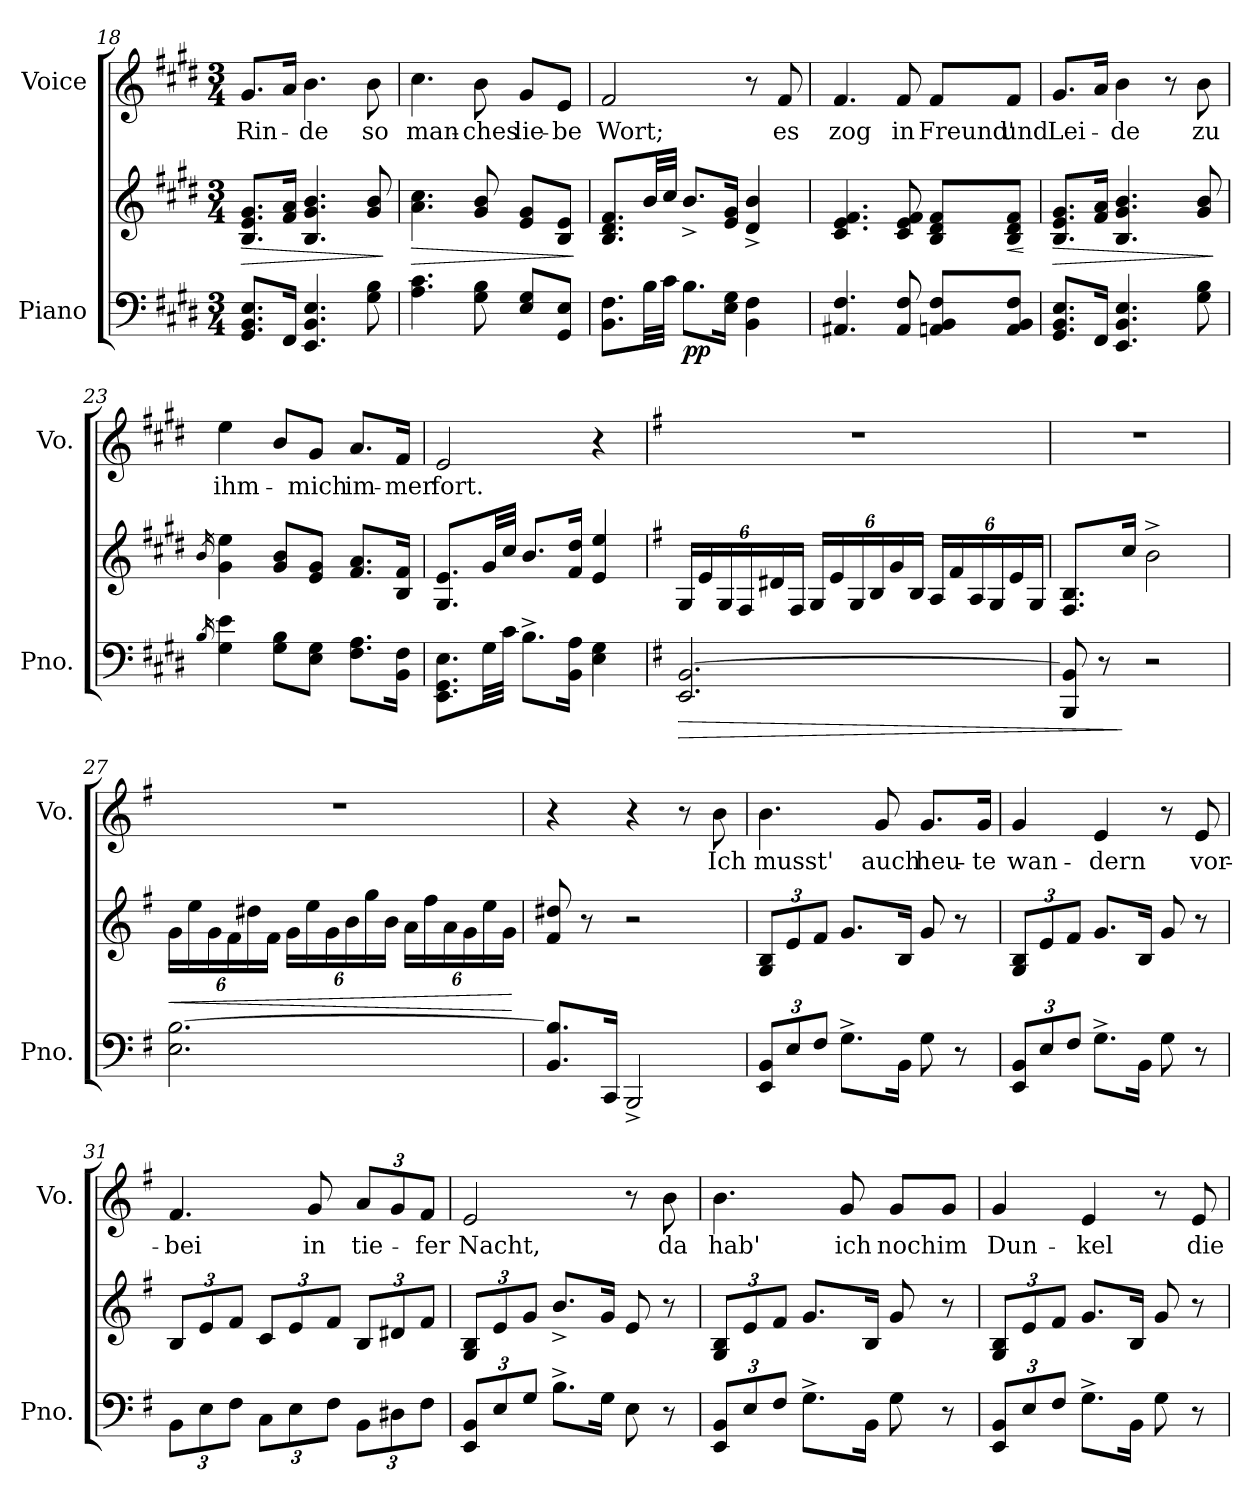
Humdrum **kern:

**kern	**kern	**dynam	**kern	**text
*part2	*part2	*part2	*part1	*part1
*staff3	*staff2	*staff2/3	*staff1	*staff1
*I"Piano	*	*	*I"Voice	*
*I'Pno.	*	*	*I'Vo.	*
!!LO:PB:g=z
*clefF4	*clefG2	*	*clefG2	*
*k[f#c#g#d#]	*k[f#c#g#d#]	*	*k[f#c#g#d#]	*
*M3/4	*M3/4	*	*M3/4	*
=18	=18	=18	=18	=18
!	!	!LO:HP:b	!	!LO:LY:b
8.GG#/ 8.BB/ 8.E/L	8.B/ 8.e/ 8.g#/L	>	8.g#/L	Rin-
16FF#/Jk	16f#/ 16a/Jk	.	16a/Jk	.
!	!	!	!	!LO:LY:b
4.EE/ 4.BB/ 4.E/	4.B/ 4.g#/ 4.b/	.	4.b\	-de
!	!	!	!	!LO:LY:b
8G#\ 8B\	8g#/ 8b/	.	8b\	so
.	.	]	.	.
=19	=19	=19	=19	=19
!	!	!LO:HP:b	!	!LO:LY:b
4.A\ 4.c#\	4.a\ 4.cc#\	>	4.cc#\	man-
!	!	!	!	!LO:LY:b
8G#\ 8B\	8g#/ 8b/	.	8b\	-ches
!	!	!	!	!LO:LY:b
8E/ 8G#/L	8e/ 8g#/L	.	8g#/L	lie-
!	!	!	!	!LO:LY:b
8GG#/ 8E/J	8B/ 8e/J	.	8e/J	-be
.	.	]	.	.
=20	=20	=20	=20	=20
!	!	!	!	!LO:LY:b
8.BB\ 8.F#\L	8.B/ 8.d#/ 8.f#/L	.	2f#/	Wort;
32B\LL	32b/LL	.	.	.
32c#\JJJ	32cc#/JJJ	.	.	.
!	!	!LO:DY:b=2	!	!
8.B\L	8.b^/L	pp	.	.
16E\ 16G#\Jk	16e/ 16g#/Jk	.	.	.
4BB\ 4F#\	4d#/^ 4b/^	.	8r	.
!	!	!	!	!LO:LY:b
.	.	.	8f#/	es
=21	=21	=21	=21	=21
!	!	!	!	!LO:LY:b
4.AA#X/ 4.F#/	4.c#/ 4.e/ 4.f#/	.	4.f#/	zog
!	!	!	!	!LO:LY:b
8AA#/ 8F#/	8c#/ 8e/ 8f#/	.	8f#/	in
!	!	!	!	!LO:LY:b
8AAn/ 8BB/ 8F#/L	8B/ 8d#/ 8f#/L	.	8f#/L	Freund'
!	!	!LO:HP:b	!	!LO:LY:b
8AA/ 8BB/ 8F#/J	8B/ 8d#/ 8f#/J	<	8f#/J	und
.	.	[	.	.
=22	=22	=22	=22	=22
!	!	!LO:HP:b	!	!LO:LY:b
8.GG#/ 8.BB/ 8.E/L	8.B/ 8.e/ 8.g#/L	>	8.g#/L	Lei-
16FF#/Jk	16f#/ 16a/Jk	.	16a/Jk	.
!	!	!	!	!LO:LY:b
4.EE/ 4.BB/ 4.E/	4.B/ 4.g#/ 4.b/	.	4b\	-de
.	.	.	8r	.
!	!	!	!	!LO:LY:b
8G#\ 8B\	8g#/ 8b/	.	8b\	zu
.	.	]	.	.
!!LO:PB:g=z
=23	=23	=23	=23	=23
16qB/	16qb/	.	.	.
!	!	!	!	!LO:LY:b
4G#\ 4e\	4g#\ 4ee\	.	4ee\	ihm-
8G#\ 8B\L	8g#/ 8b/L	.	8b/L	.
!	!	!	!	!LO:LY:b
8E\ 8G#\J	8e/ 8g#/J	.	8g#/J	-mich
!	!	!	!	!LO:LY:b
8.F#\ 8.A\L	8.f#/ 8.a/L	.	8.a/L	im-
!	!	!	!	!LO:LY:b
16BB\ 16F#\Jk	16B/ 16f#/Jk	.	16f#/Jk	-mer
=24	=24	=24	=24	=24
!	!	!	!	!LO:LY:b
8.EE\ 8.GG#\ 8.E\L	8.G#/ 8.e/L	.	2e/	fort.
32G#\LL	32g#/LL	.	.	.
32c#\JJJ	32cc#/JJJ	.	.	.
8.B^\L	8.b/L	.	.	.
16BB\ 16A\Jk	16f#/ 16dd#/Jk	.	.	.
4E\ 4G#\	4e/ 4ee/	.	4r	.
=25	=25	=25	=25	=25
*k[f#]	*k[f#]	*	*k[f#]	*
!	!	!LO:HP:b=2	!	!
*	*Xbrackettup	*	*	*
2.EE/ [2.BB/	24G/LL	>	2.r	.
.	24e/	.	.	.
.	24G/	.	.	.
.	24F#/	.	.	.
.	24d#X/	.	.	.
.	24F#/JJ	.	.	.
.	24G/LL	.	.	.
.	24e/	.	.	.
.	24G/	.	.	.
.	24B/	.	.	.
.	24g/	.	.	.
.	24B/JJ	.	.	.
.	24A/LL	.	.	.
.	24f#/	.	.	.
.	24A/	.	.	.
.	24G/	.	.	.
.	24e/	.	.	.
.	24G/JJ	.	.	.
!!LO:PB:g=z
=26	=26	=26	=26	=26
8BBB/ 8BB/]	8.F#/ 8.B/L	.	2.r	.
8r	.	.	.	.
.	16cc/Jk	]	.	.
2r	2b^\	.	.	.
=27	=27	=27	=27	=27
!	!	!LO:HP:b	!	!
2.E\ [2.B\	24g\LL	<	2.r	.
.	24ee\	.	.	.
.	24g\	.	.	.
.	24f#\	.	.	.
.	24dd#X\	.	.	.
.	24f#\JJ	.	.	.
.	24g\LL	.	.	.
.	24ee\	.	.	.
.	24g\	.	.	.
.	24b\	.	.	.
.	24gg\	.	.	.
.	24b\JJ	.	.	.
.	24a\LL	.	.	.
.	24ff#\	.	.	.
.	24a\	.	.	.
.	24g\	.	.	.
.	24ee\	.	.	.
.	24g\JJ	.	.	.
.	.	[	.	.
=28	=28	=28	=28	=28
8.BB/ 8.B/]L	8f#/ 8dd#X/	.	4r	.
.	8r	.	.	.
16CC/Jk	.	.	.	.
2BBB^/	2r	.	4r	.
.	.	.	8r	.
!	!	!	!	!LO:LY:b
.	.	.	8b\	Ich
=29	=29	=29	=29	=29
*Xbrackettup	*	*	*	*
!	!	!	!	!LO:LY:b
12EE/ 12BB/L	12G/ 12B/L	.	4.b\	musst'
12E/	12e/	.	.	.
12F#/J	12f#/J	.	.	.
8.G^\L	8.g/L	.	.	.
!	!	!	!	!LO:LY:b
.	.	.	8g/	auch
16BB\Jk	16B/Jk	.	.	.
!	!	!	!	!LO:LY:b
8G\	8g/	.	8.g/L	heu-
8r	8r	.	.	.
!	!	!	!	!LO:LY:b
.	.	.	16g/Jk	-te
!!LO:LB:g=z
=30	=30	=30	=30	=30
!	!	!	!	!LO:LY:b
12EE/ 12BB/L	12G/ 12B/L	.	4g/	wan-
12E/	12e/	.	.	.
12F#/J	12f#/J	.	.	.
!	!	!	!	!LO:LY:b
8.G^\L	8.g/L	.	4e/	-dern
16BB\Jk	16B/Jk	.	.	.
8G\	8g/	.	8r	.
!	!	!	!	!LO:LY:b
8r	8r	.	8e/	vor-
=31	=31	=31	=31	=31
!	!	!	!	!LO:LY:b
12BB\L	12B/L	.	4.f#/	-bei
12E\	12e/	.	.	.
12F#\J	12f#/J	.	.	.
12C\L	12c/L	.	.	.
12E\	12e/	.	.	.
!	!	!	!	!LO:LY:b
.	.	.	8g/	in
12F#\J	12f#/J	.	.	.
*	*	*	*Xbrackettup	*
!	!	!	!	!LO:LY:b
12BB\L	12B/L	.	12a/L	tie-
12D#X\	12d#X/	.	12g/	.
!	!	!	!	!LO:LY:b
12F#\J	12f#/J	.	12f#/J	-fer
=32	=32	=32	=32	=32
!	!	!	!	!LO:LY:b
12EE/ 12BB/L	12G/ 12B/L	.	2e/	Nacht,
12E/	12e/	.	.	.
12G/J	12g/J	.	.	.
8.B^\L	8.b^/L	.	.	.
16G\Jk	16g/Jk	.	.	.
8E\	8e/	.	8r	.
!	!	!	!	!LO:LY:b
8r	8r	.	8b\	da
=33	=33	=33	=33	=33
!	!	!	!	!LO:LY:b
12EE/ 12BB/L	12G/ 12B/L	.	4.b\	hab'
12E/	12e/	.	.	.
12F#/J	12f#/J	.	.	.
8.G^\L	8.g/L	.	.	.
!	!	!	!	!LO:LY:b
.	.	.	8g/	ich
16BB\Jk	16B/Jk	.	.	.
!	!	!	!	!LO:LY:b
8G\	8g/	.	8g/L	noch
!	!	!	!	!LO:LY:b
8r	8r	.	8g/J	im
!!LO:LB:g=z
=34	=34	=34	=34	=34
!	!	!	!	!LO:LY:b
12EE/ 12BB/L	12G/ 12B/L	.	4g/	Dun-
12E/	12e/	.	.	.
12F#/J	12f#/J	.	.	.
!	!	!	!	!LO:LY:b
8.G^\L	8.g/L	.	4e/	-kel
16BB\Jk	16B/Jk	.	.	.
8G\	8g/	.	8r	.
!	!	!	!	!LO:LY:b
8r	8r	.	8e/	die
=	=	=	=	=
*-	*-	*-	*-	*-
